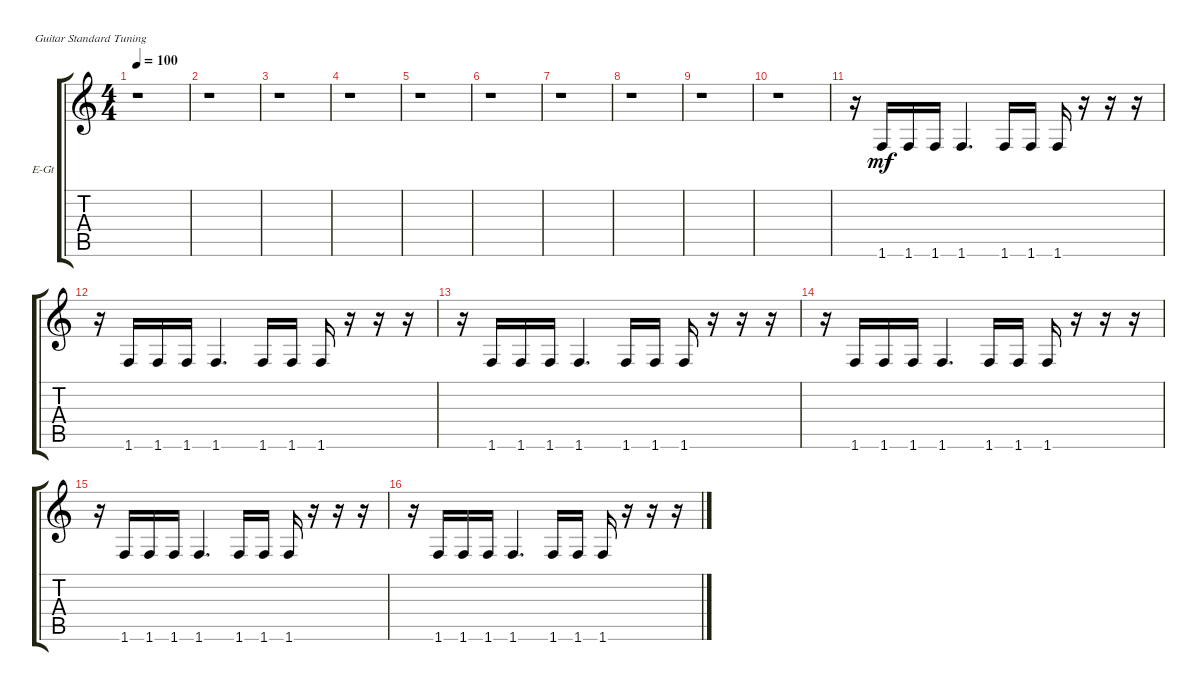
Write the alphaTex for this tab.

\bracketExtendMode groupsimilarinstruments
\firstSystemTrackNameOrientation horizontal
\otherSystemsTrackNameOrientation horizontal
\track ("Tempo Track" "E-Gt") {instrument electricguitarclean}
\staff {score tabs}
\tuning (E4 B3 G3 D3 A2 E2)
\ts (4 4)
\tempo 100
\clef g2
\ks c
r.1{dy mf instrument electricguitarclean} |
r.1 |
r.1 |
r.1 |
r.1 |
r.1 |
r.1 |
r.1 |
r.1 |
r.1 |
r.16 1.6.16 1.6.16 1.6.16 1.6.4{d} 1.6.16 1.6.16 1.6.16 r.16 r.16 r.16 |
r.16 1.6.16 1.6.16 1.6.16 1.6.4{d} 1.6.16 1.6.16 1.6.16 r.16 r.16 r.16 |
r.16 1.6.16 1.6.16 1.6.16 1.6.4{d} 1.6.16 1.6.16 1.6.16 r.16 r.16 r.16 |
r.16 1.6.16 1.6.16 1.6.16 1.6.4{d} 1.6.16 1.6.16 1.6.16 r.16 r.16 r.16 |
r.16 1.6.16 1.6.16 1.6.16 1.6.4{d} 1.6.16 1.6.16 1.6.16 r.16 r.16 r.16 |
r.16 1.6.16 1.6.16 1.6.16 1.6.4{d} 1.6.16 1.6.16 1.6.16 r.16 r.16 r.16
